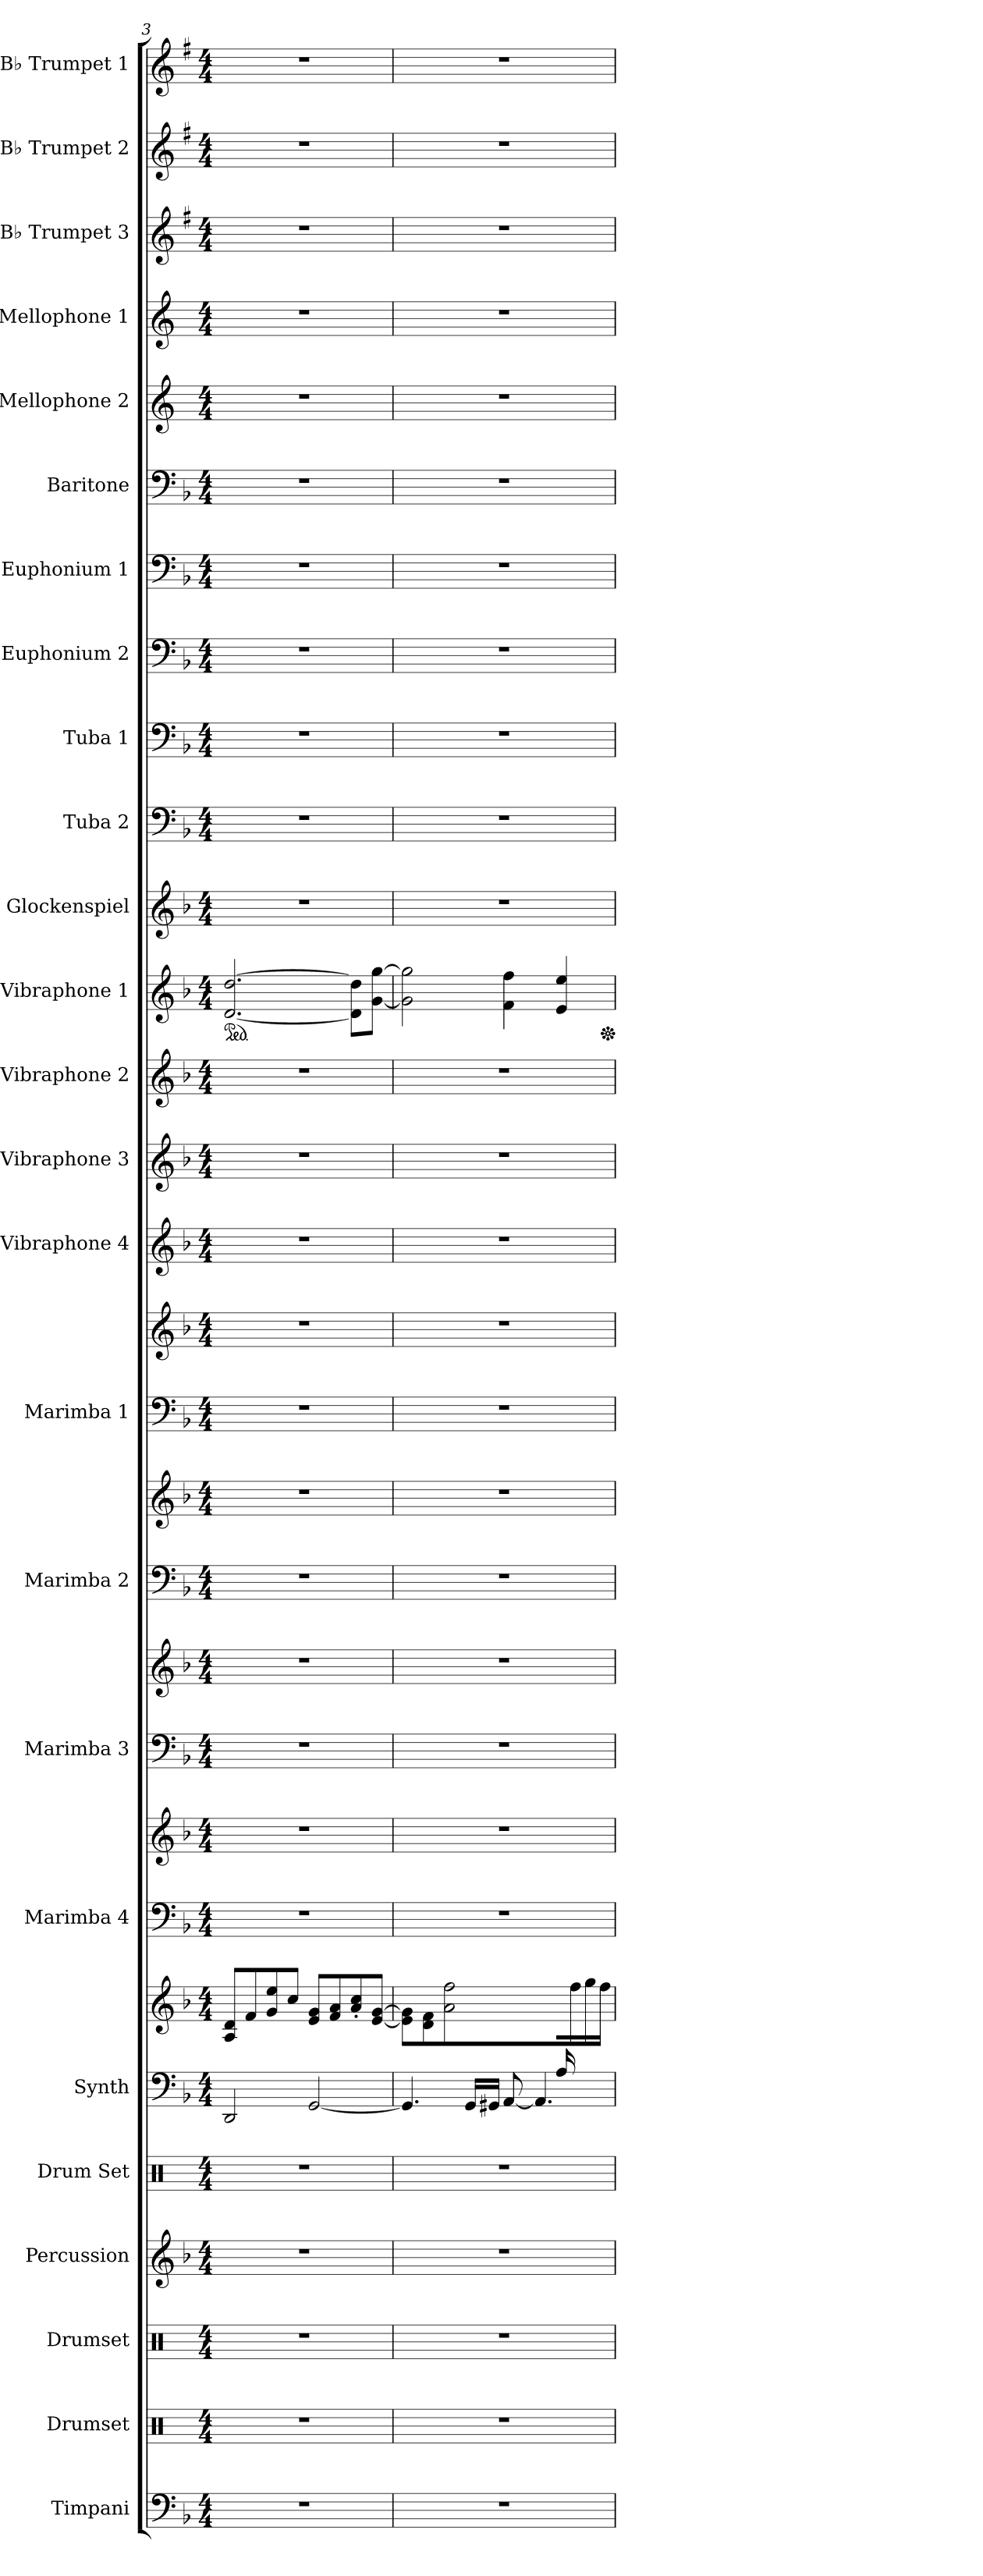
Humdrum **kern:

**kern	**kern	**kern	**kern	**kern	**kern	**kern	**kern	**kern	**kern	**kern	**kern	**kern	**kern	**kern	**kern	**kern	**kern	**kern	**kern	**kern	**kern	**kern	**kern	**kern	**kern	**kern	**kern	**kern	**kern
*part25	*part24	*part23	*part22	*part21	*part20	*part20	*part19	*part19	*part18	*part18	*part17	*part17	*part16	*part16	*part15	*part14	*part13	*part12	*part11	*part10	*part9	*part8	*part7	*part6	*part5	*part4	*part3	*part2	*part1
*staff30	*staff29	*staff28	*staff27	*staff26	*staff25	*staff24	*staff23	*staff22	*staff21	*staff20	*staff19	*staff18	*staff17	*staff16	*staff15	*staff14	*staff13	*staff12	*staff11	*staff10	*staff9	*staff8	*staff7	*staff6	*staff5	*staff4	*staff3	*staff2	*staff1
*I"Timpani	*I"Drumset	*I"Drumset	*I"Percussion	*I"Drum Set	*I"Synth	*	*I"Marimba 4	*	*I"Marimba 3	*	*I"Marimba 2	*	*I"Marimba 1	*	*I"Vibraphone 4	*I"Vibraphone 3	*I"Vibraphone 2	*I"Vibraphone 1	*I"Glockenspiel	*I"Tuba 2	*I"Tuba 1	*I"Euphonium 2	*I"Euphonium 1	*I"Baritone	*I"Mellophone 2	*I"Mellophone 1	*I"B♭ Trumpet 3	*I"B♭ Trumpet 2	*I"B♭ Trumpet 1
*I'Timp.	*I'D. Set	*I'D. Set	*I'Perc.	*I'D.S.	*I'Synth	*	*I'Mrb. 4	*	*I'Mrb. 3	*	*I'Mrb. 2	*	*I'Mrb. 1	*	*I'Vibe. 4	*I'Vibe. 3	*I'Vibe. 2	*I'Vibe. 1	*I'Glock.	*I'Tuba 2	*I'Tuba 1	*I'Euph. 2	*I'Euph. 1	*I'Bar.	*I'Mello. 2	*I'Mello. 1	*I'B♭ Tpt. 3	*I'B♭ Tpt. 2	*I'B♭ Tpt. 1
*clefF4	*clefX	*clefX	*clefG2	*clefX	*clefF4	*clefG2	*clefF4	*clefG2	*clefF4	*clefG2	*clefF4	*clefG2	*clefF4	*clefG2	*clefG2	*clefG2	*clefG2	*clefG2	*clefG2	*clefF4	*clefF4	*clefF4	*clefF4	*clefF4	*clefG2	*clefG2	*clefG2	*clefG2	*clefG2
*	*	*	*	*	*	*	*	*	*	*	*	*	*	*	*	*	*	*	*ITrd-7c-12	*	*	*	*	*	*ITrd4c7	*ITrd4c7	*ITrd1c2	*ITrd1c2	*ITrd1c2
*k[b-]	*k[]	*k[]	*k[b-]	*k[]	*k[b-]	*k[b-]	*k[b-]	*k[b-]	*k[b-]	*k[b-]	*k[b-]	*k[b-]	*k[b-]	*k[b-]	*k[b-]	*k[b-]	*k[b-]	*k[b-]	*k[b-]	*k[b-]	*k[b-]	*k[b-]	*k[b-]	*k[b-]	*k[b-]	*k[b-]	*k[b-]	*k[b-]	*k[b-]
*M4/4	*M4/4	*M4/4	*M4/4	*M4/4	*M4/4	*M4/4	*M4/4	*M4/4	*M4/4	*M4/4	*M4/4	*M4/4	*M4/4	*M4/4	*M4/4	*M4/4	*M4/4	*M4/4	*M4/4	*M4/4	*M4/4	*M4/4	*M4/4	*M4/4	*M4/4	*M4/4	*M4/4	*M4/4	*M4/4
*	*	*	*	*	*	*	*	*	*	*	*	*	*	*	*	*	*	*ped	*	*	*	*	*	*	*	*	*	*	*
=3	=3	=3	=3	=3	=3	=3	=3	=3	=3	=3	=3	=3	=3	=3	=3	=3	=3	=3	=3	=3	=3	=3	=3	=3	=3	=3	=3	=3	=3
1r	1r	1r	1r	1r	2DD/	8A/ 8d/L	1r	1r	1r	1r	1r	1r	1r	1r	1r	1r	1r	[2.d/ [2.dd/	1r	1r	1r	1r	1r	1r	1r	1r	1r	1r	1r
.	.	.	.	.	.	8f/	.	.	.	.	.	.	.	.	.	.	.	.	.	.	.	.	.	.	.	.	.	.	.
.	.	.	.	.	.	8g/ 8ee/	.	.	.	.	.	.	.	.	.	.	.	.	.	.	.	.	.	.	.	.	.	.	.
.	.	.	.	.	.	8cc/J	.	.	.	.	.	.	.	.	.	.	.	.	.	.	.	.	.	.	.	.	.	.	.
.	.	.	.	.	[2GG/	8e/ 8g/L	.	.	.	.	.	.	.	.	.	.	.	.	.	.	.	.	.	.	.	.	.	.	.
.	.	.	.	.	.	8f/ 8a/	.	.	.	.	.	.	.	.	.	.	.	.	.	.	.	.	.	.	.	.	.	.	.
.	.	.	.	.	.	8a/' 8cc/'	.	.	.	.	.	.	.	.	.	.	.	8d\] 8dd\]L	.	.	.	.	.	.	.	.	.	.	.
.	.	.	.	.	.	[8e/ [8g/J	.	.	.	.	.	.	.	.	.	.	.	[8g\ [8gg\J	.	.	.	.	.	.	.	.	.	.	.
=4	=4	=4	=4	=4	=4	=4	=4	=4	=4	=4	=4	=4	=4	=4	=4	=4	=4	=4	=4	=4	=4	=4	=4	=4	=4	=4	=4	=4	=4
*	*	*	*	*	*^	*	*	*	*	*	*	*	*	*	*	*	*	*	*	*	*	*	*	*	*	*	*	*	*
1r	1r	1r	1r	1r	2.ryy	4.GG/]	8e/] 8g/]L	1r	1r	1r	1r	1r	1r	1r	1r	1r	1r	1r	2g\] 2gg\]	1r	1r	1r	1r	1r	1r	1r	1r	1r	1r	1r
.	.	.	.	.	.	.	8d/ 8f/J	.	.	.	.	.	.	.	.	.	.	.	.	.	.	.	.	.	.	.	.	.	.	.
.	.	.	.	.	.	.	2a\ 2ff\	.	.	.	.	.	.	.	.	.	.	.	.	.	.	.	.	.	.	.	.	.	.	.
.	.	.	.	.	.	16GG/LL	.	.	.	.	.	.	.	.	.	.	.	.	.	.	.	.	.	.	.	.	.	.	.	.
.	.	.	.	.	.	16GG#X/JJ	.	.	.	.	.	.	.	.	.	.	.	.	.	.	.	.	.	.	.	.	.	.	.	.
.	.	.	.	.	.	[8AA/	.	.	.	.	.	.	.	.	.	.	.	.	4f\ 4ff\	.	.	.	.	.	.	.	.	.	.	.
.	.	.	.	.	.	4.AA/]	.	.	.	.	.	.	.	.	.	.	.	.	.	.	.	.	.	.	.	.	.	.	.	.
.	.	.	.	.	16A/LL	.	16ryy	.	.	.	.	.	.	.	.	.	.	.	4e/ 4ee/	.	.	.	.	.	.	.	.	.	.	.
.	.	.	.	.	8.ryy	.	16ff\	.	.	.	.	.	.	.	.	.	.	.	.	.	.	.	.	.	.	.	.	.	.	.
.	.	.	.	.	.	.	16gg\	.	.	.	.	.	.	.	.	.	.	.	.	.	.	.	.	.	.	.	.	.	.	.
.	.	.	.	.	.	.	16ff\JJ	.	.	.	.	.	.	.	.	.	.	.	.	.	.	.	.	.	.	.	.	.	.	.
*	*	*	*	*	*v	*v	*	*	*	*	*	*	*	*	*	*	*	*	*	*	*	*	*	*	*	*	*	*	*	*
*	*	*	*	*	*	*	*	*	*	*	*	*	*	*	*	*	*	*Xped	*	*	*	*	*	*	*	*	*	*	*
=	=	=	=	=	=	=	=	=	=	=	=	=	=	=	=	=	=	=	=	=	=	=	=	=	=	=	=	=	=
*-	*-	*-	*-	*-	*-	*-	*-	*-	*-	*-	*-	*-	*-	*-	*-	*-	*-	*-	*-	*-	*-	*-	*-	*-	*-	*-	*-	*-	*-
